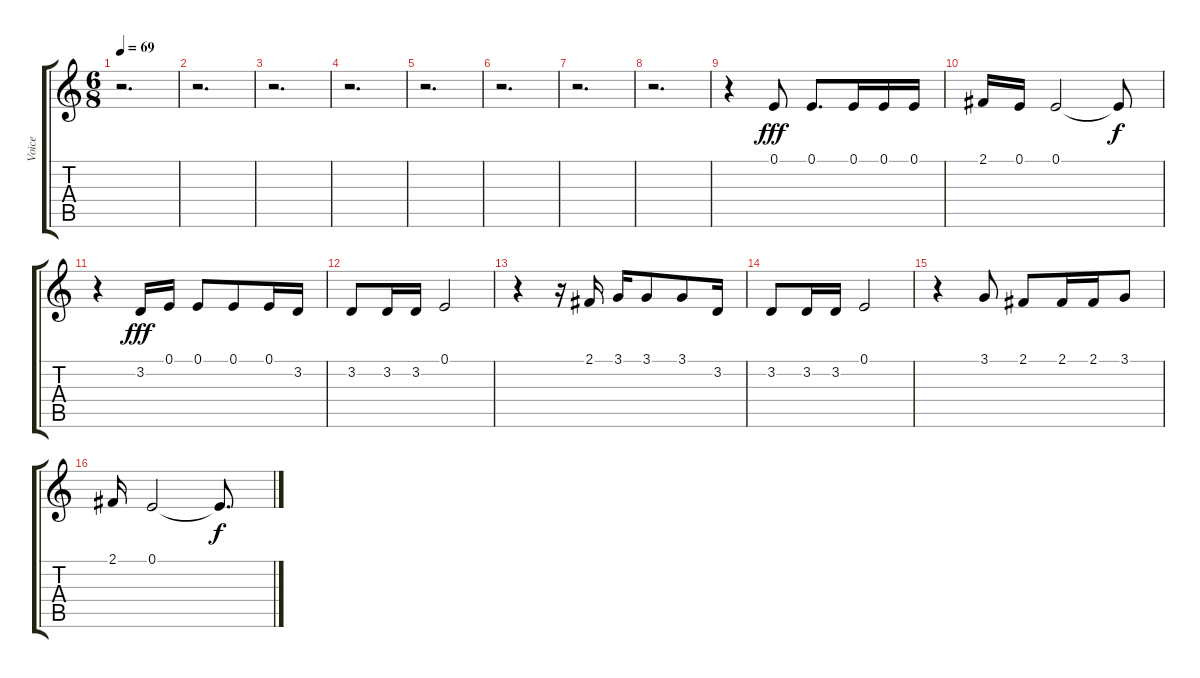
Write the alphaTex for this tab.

\track ("Voice" "Voice") {instrument pad1newage}
\staff {score tabs}
\tuning (E4 B3 G3 D3 A2 E2) {hide}
\ts (6 8)
\tempo 69
\clef g2
\ks c
r.2{d dy fff} |
r.2{d} |
r.2{d} |
r.2{d} |
r.2{d} |
r.2{d} |
r.2{d} |
r.2{d} |
r.4 0.1.8 0.1.8{d} 0.1.16 0.1.16 0.1.16 |
2.1.16 0.1.16 0.1.2 0.1{t}.8{dy f} |
r.4 3.2.16{dy fff} 0.1.16 0.1.8 0.1.8 0.1.16 3.2.16 |
3.2.8 3.2.16 3.2.16 0.1.2 |
r.4 r.16 2.1.16 3.1.16 3.1.8 3.1.8 3.2.16 |
3.2.8 3.2.16 3.2.16 0.1.2 |
r.4 3.1.8 2.1.8 2.1.16 2.1.16 3.1.8 |
2.1.16 0.1.2 0.1{t}.8{d dy f}
